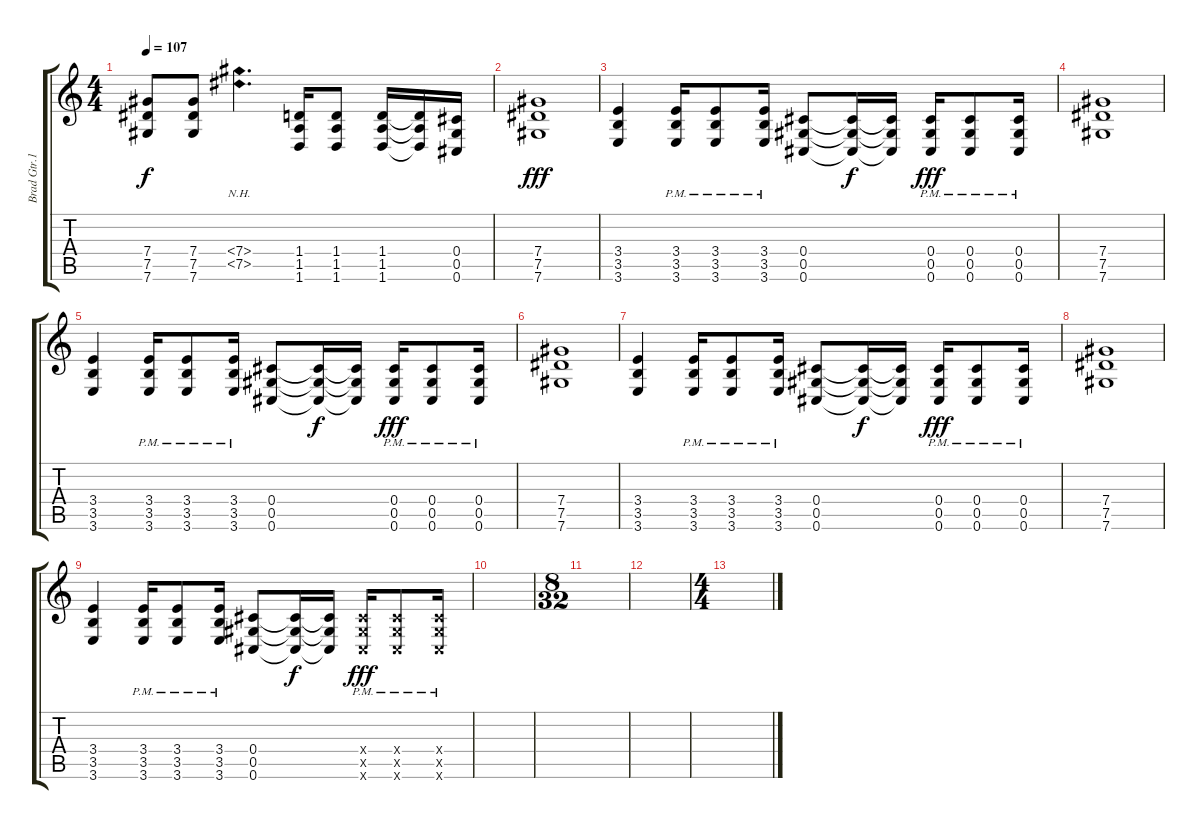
\track ("Brad Gtr.1" "Brad Gtr.1") {instrument distortionguitar}
\staff {score tabs}
\tuning (Eb4 Bb3 Gb3 Db3 Ab2 Db2) {hide}
\ts (4 4)
\tempo 107
\clef g2
\ks c
(7.4 7.5 7.6).8{dy f} (7.4 7.5 7.6).8 (7.4{nh} 7.5{nh}).4{d} (1.4 1.5 1.6).16 (1.4 1.5 1.6).8 (1.4 1.5 1.6).16 (1.4{t} 1.5{t} 1.6{t}).16 (0.4 0.5 0.6).16 |
(7.4 7.5 7.6).1{dy fff} |
(3.4 3.5 3.6).4 (3.4{pm} 3.5{pm} 3.6{pm}).16 (3.4{pm} 3.5{pm} 3.6{pm}).8 (3.4{pm} 3.5{pm} 3.6{pm}).16 (0.4 0.5 0.6).8 (0.4{t} 0.5{t} 0.6{t}).16{dy f} (0.4{t} 0.5{t} 0.6{t}).16 (0.4{pm} 0.5{pm} 0.6{pm}).16{dy fff} (0.4{pm} 0.5{pm} 0.6{pm}).8 (0.4{pm} 0.5{pm} 0.6{pm}).16 |
(7.4 7.5 7.6).1 |
(3.4 3.5 3.6).4 (3.4{pm} 3.5{pm} 3.6{pm}).16 (3.4{pm} 3.5{pm} 3.6{pm}).8 (3.4{pm} 3.5{pm} 3.6{pm}).16 (0.4 0.5 0.6).8 (0.4{t} 0.5{t} 0.6{t}).16{dy f} (0.4{t} 0.5{t} 0.6{t}).16 (0.4{pm} 0.5{pm} 0.6{pm}).16{dy fff} (0.4{pm} 0.5{pm} 0.6{pm}).8 (0.4{pm} 0.5{pm} 0.6{pm}).16 |
(7.4 7.5 7.6).1 |
(3.4 3.5 3.6).4 (3.4{pm} 3.5{pm} 3.6{pm}).16 (3.4{pm} 3.5{pm} 3.6{pm}).8 (3.4{pm} 3.5{pm} 3.6{pm}).16 (0.4 0.5 0.6).8 (0.4{t} 0.5{t} 0.6{t}).16{dy f} (0.4{t} 0.5{t} 0.6{t}).16 (0.4{pm} 0.5{pm} 0.6{pm}).16{dy fff} (0.4{pm} 0.5{pm} 0.6{pm}).8 (0.4{pm} 0.5{pm} 0.6{pm}).16 |
(7.4 7.5 7.6).1 |
(3.4 3.5 3.6).4 (3.4{pm} 3.5{pm} 3.6{pm}).16 (3.4{pm} 3.5{pm} 3.6{pm}).8 (3.4{pm} 3.5{pm} 3.6{pm}).16 (0.4 0.5 0.6).8 (0.4{t} 0.5{t} 0.6{t}).16{dy f} (0.4{t} 0.5{t} 0.6{t}).16 (0.4{pm x} 0.5{pm x} 0.6{pm x}).16{dy fff} (0.4{pm x} 0.5{pm x} 0.6{pm x}).8 (0.4{pm x} 0.5{pm x} 0.6{pm x}).16 |
|
\ts (8 32)
|
|
\ts (4 4)
